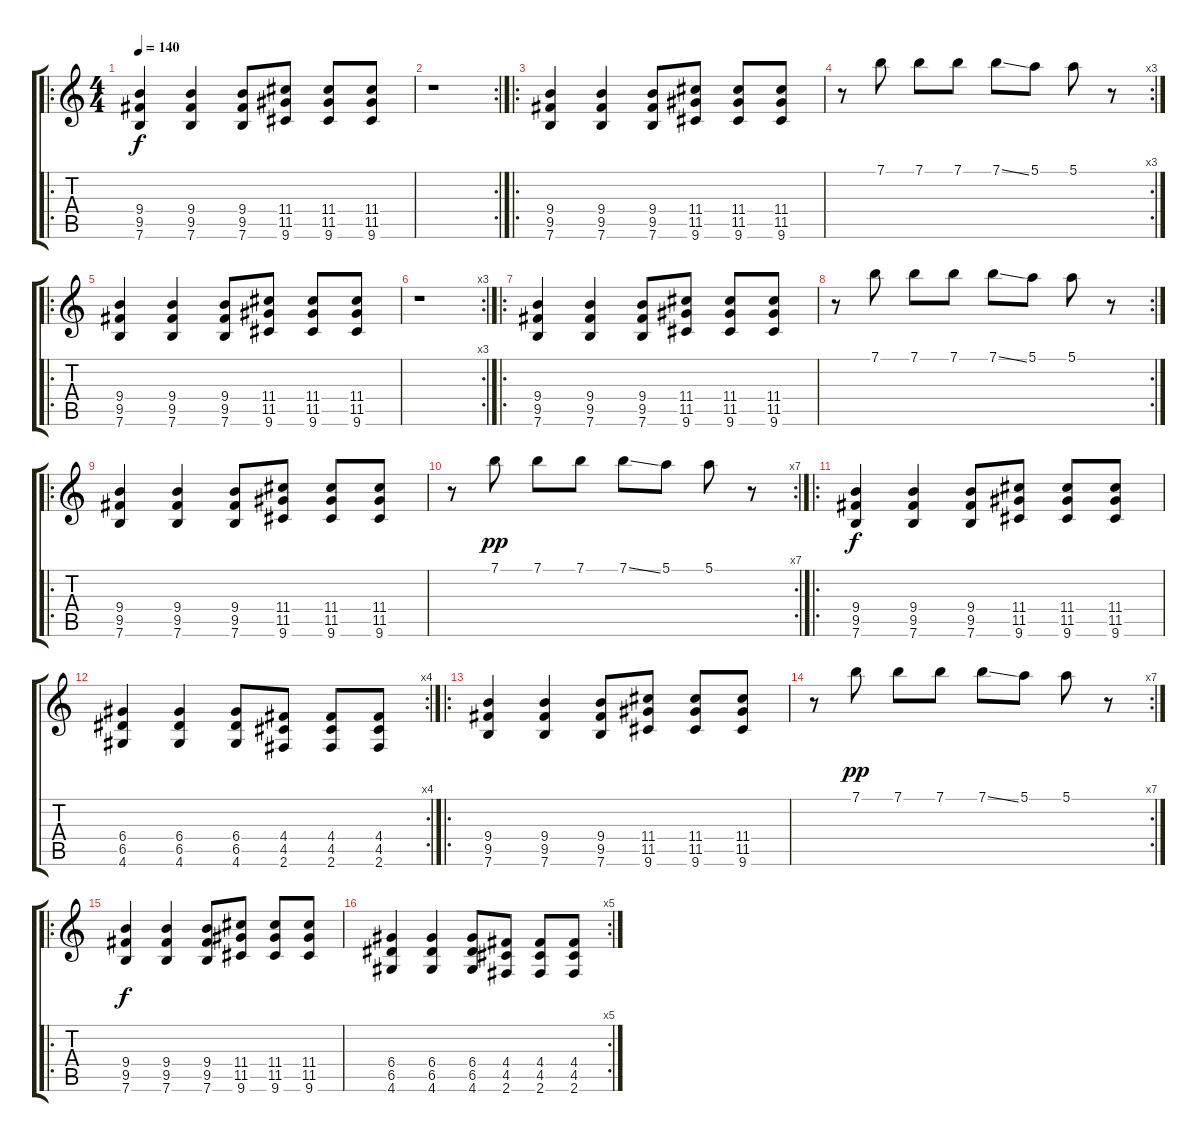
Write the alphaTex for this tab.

\track "" {instrument distortionguitar}
\staff {score tabs}
\tuning (E4 B3 G3 D3 A2 E2) {hide}
\ro
\ts (4 4)
\tempo 140
\clef g2
\ks c
(9.4 9.5 7.6).4{dy f instrument distortionguitar} (9.4 9.5 7.6).4 (9.4 9.5 7.6).8 (11.4 11.5 9.6).8 (11.4 11.5 9.6).8 (11.4 11.5 9.6).8 |
\rc 2
r.1 |
\ro
(9.4 9.5 7.6).4 (9.4 9.5 7.6).4 (9.4 9.5 7.6).8 (11.4 11.5 9.6).8 (11.4 11.5 9.6).8 (11.4 11.5 9.6).8 |
\rc 3
r.8 7.1.8 7.1.8 7.1.8 7.1{ss}.8 5.1.8 5.1.8 r.8 |
\ro
(9.4 9.5 7.6).4 (9.4 9.5 7.6).4 (9.4 9.5 7.6).8 (11.4 11.5 9.6).8 (11.4 11.5 9.6).8 (11.4 11.5 9.6).8 |
\rc 3
r.1 |
\ro
(9.4 9.5 7.6).4 (9.4 9.5 7.6).4 (9.4 9.5 7.6).8 (11.4 11.5 9.6).8 (11.4 11.5 9.6).8 (11.4 11.5 9.6).8 |
\rc 2
r.8 7.1.8 7.1.8 7.1.8 7.1{ss}.8 5.1.8 5.1.8 r.8 |
\ro
(9.4 9.5 7.6).4 (9.4 9.5 7.6).4 (9.4 9.5 7.6).8 (11.4 11.5 9.6).8 (11.4 11.5 9.6).8 (11.4 11.5 9.6).8 |
\rc 7
r.8 7.1.8{dy pp} 7.1.8 7.1.8 7.1{ss}.8 5.1.8 5.1.8 r.8 |
\ro
(9.4 9.5 7.6).4{dy f} (9.4 9.5 7.6).4 (9.4 9.5 7.6).8 (11.4 11.5 9.6).8 (11.4 11.5 9.6).8 (11.4 11.5 9.6).8 |
\rc 4
(6.4 6.5 4.6).4 (6.4 6.5 4.6).4 (6.4 6.5 4.6).8 (4.4 4.5 2.6).8 (4.4 4.5 2.6).8 (4.4 4.5 2.6).8 |
\ro
(9.4 9.5 7.6).4 (9.4 9.5 7.6).4 (9.4 9.5 7.6).8 (11.4 11.5 9.6).8 (11.4 11.5 9.6).8 (11.4 11.5 9.6).8 |
\rc 7
r.8 7.1.8{dy pp} 7.1.8 7.1.8 7.1{ss}.8 5.1.8 5.1.8 r.8 |
\ro
(9.4 9.5 7.6).4{dy f} (9.4 9.5 7.6).4 (9.4 9.5 7.6).8 (11.4 11.5 9.6).8 (11.4 11.5 9.6).8 (11.4 11.5 9.6).8 |
\rc 5
(6.4 6.5 4.6).4 (6.4 6.5 4.6).4 (6.4 6.5 4.6).8 (4.4 4.5 2.6).8 (4.4 4.5 2.6).8 (4.4 4.5 2.6).8
